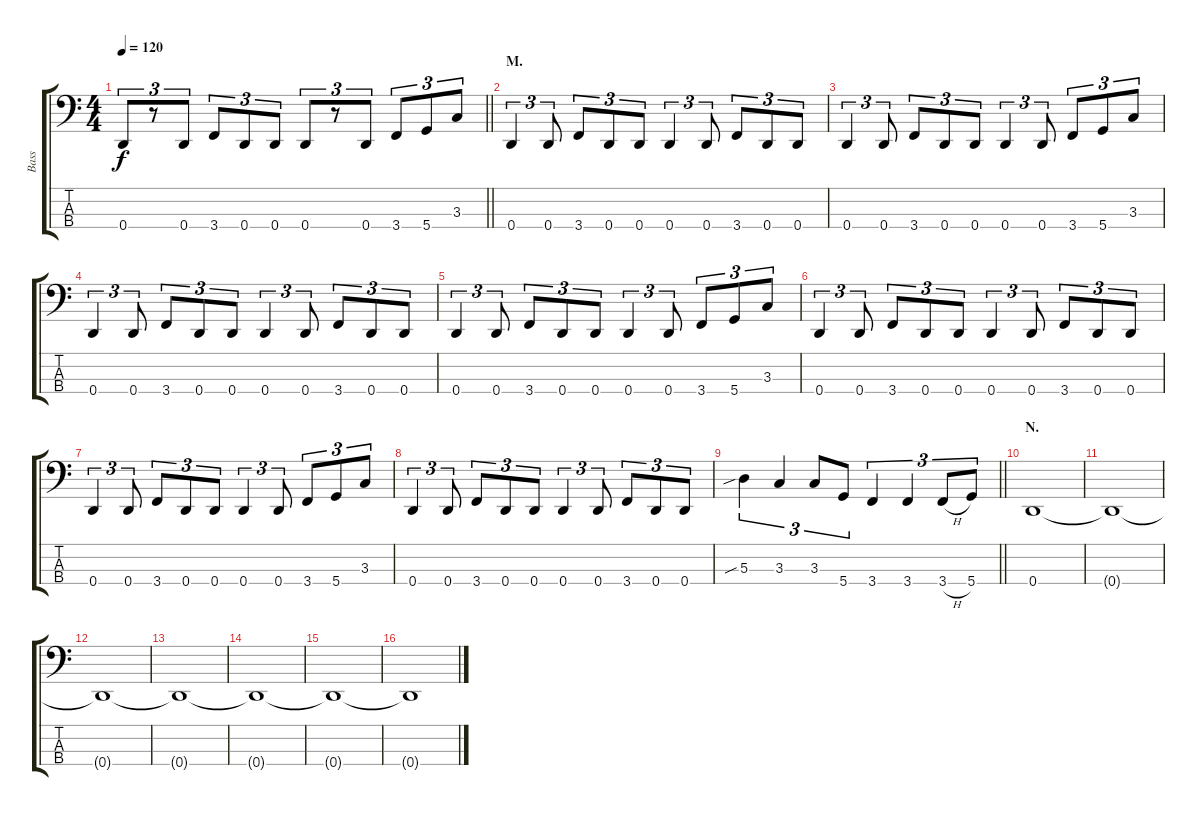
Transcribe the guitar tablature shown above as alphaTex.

\track ("Bass" "Bass") {instrument electricbasspick}
\staff {score tabs}
\tuning (G2 D2 A1 D1) {hide}
\ts (4 4)
\tempo 120
\clef f4
\barLineRight lightlight
\ks c
0.4.8{tu (3 2) dy f} r.8{tu (3 2)} 0.4.8{tu (3 2)} 3.4.8{tu (3 2)} 0.4.8{tu (3 2)} 0.4.8{tu (3 2)} 0.4.8{tu (3 2)} r.8{tu (3 2)} 0.4.8{tu (3 2)} 3.4.8{tu (3 2)} 5.4.8{tu (3 2)} 3.3.8{tu (3 2)} |
\section ("" "M.")
0.4.4{tu (3 2)} 0.4.8{tu (3 2)} 3.4.8{tu (3 2)} 0.4.8{tu (3 2)} 0.4.8{tu (3 2)} 0.4.4{tu (3 2)} 0.4.8{tu (3 2)} 3.4.8{tu (3 2)} 0.4.8{tu (3 2)} 0.4.8{tu (3 2)} |
0.4.4{tu (3 2)} 0.4.8{tu (3 2)} 3.4.8{tu (3 2)} 0.4.8{tu (3 2)} 0.4.8{tu (3 2)} 0.4.4{tu (3 2)} 0.4.8{tu (3 2)} 3.4.8{tu (3 2)} 5.4.8{tu (3 2)} 3.3.8{tu (3 2)} |
0.4.4{tu (3 2)} 0.4.8{tu (3 2)} 3.4.8{tu (3 2)} 0.4.8{tu (3 2)} 0.4.8{tu (3 2)} 0.4.4{tu (3 2)} 0.4.8{tu (3 2)} 3.4.8{tu (3 2)} 0.4.8{tu (3 2)} 0.4.8{tu (3 2)} |
0.4.4{tu (3 2)} 0.4.8{tu (3 2)} 3.4.8{tu (3 2)} 0.4.8{tu (3 2)} 0.4.8{tu (3 2)} 0.4.4{tu (3 2)} 0.4.8{tu (3 2)} 3.4.8{tu (3 2)} 5.4.8{tu (3 2)} 3.3.8{tu (3 2)} |
0.4.4{tu (3 2)} 0.4.8{tu (3 2)} 3.4.8{tu (3 2)} 0.4.8{tu (3 2)} 0.4.8{tu (3 2)} 0.4.4{tu (3 2)} 0.4.8{tu (3 2)} 3.4.8{tu (3 2)} 0.4.8{tu (3 2)} 0.4.8{tu (3 2)} |
0.4.4{tu (3 2)} 0.4.8{tu (3 2)} 3.4.8{tu (3 2)} 0.4.8{tu (3 2)} 0.4.8{tu (3 2)} 0.4.4{tu (3 2)} 0.4.8{tu (3 2)} 3.4.8{tu (3 2)} 5.4.8{tu (3 2)} 3.3.8{tu (3 2)} |
0.4.4{tu (3 2)} 0.4.8{tu (3 2)} 3.4.8{tu (3 2)} 0.4.8{tu (3 2)} 0.4.8{tu (3 2)} 0.4.4{tu (3 2)} 0.4.8{tu (3 2)} 3.4.8{tu (3 2)} 0.4.8{tu (3 2)} 0.4.8{tu (3 2)} |
\barLineRight lightlight
5.3{sib}.4{tu (3 2)} 3.3.4{tu (3 2)} 3.3.8{tu (3 2)} 5.4.8{tu (3 2)} 3.4.4{tu (3 2)} 3.4.4{tu (3 2)} 3.4{h}.8{tu (3 2)} 5.4.8{tu (3 2)} |
\section ("" "N.")
0.4.1 |
0.4{t}.1 |
0.4{t}.1 |
0.4{t}.1 |
0.4{t}.1 |
0.4{t}.1 |
0.4{t}.1
